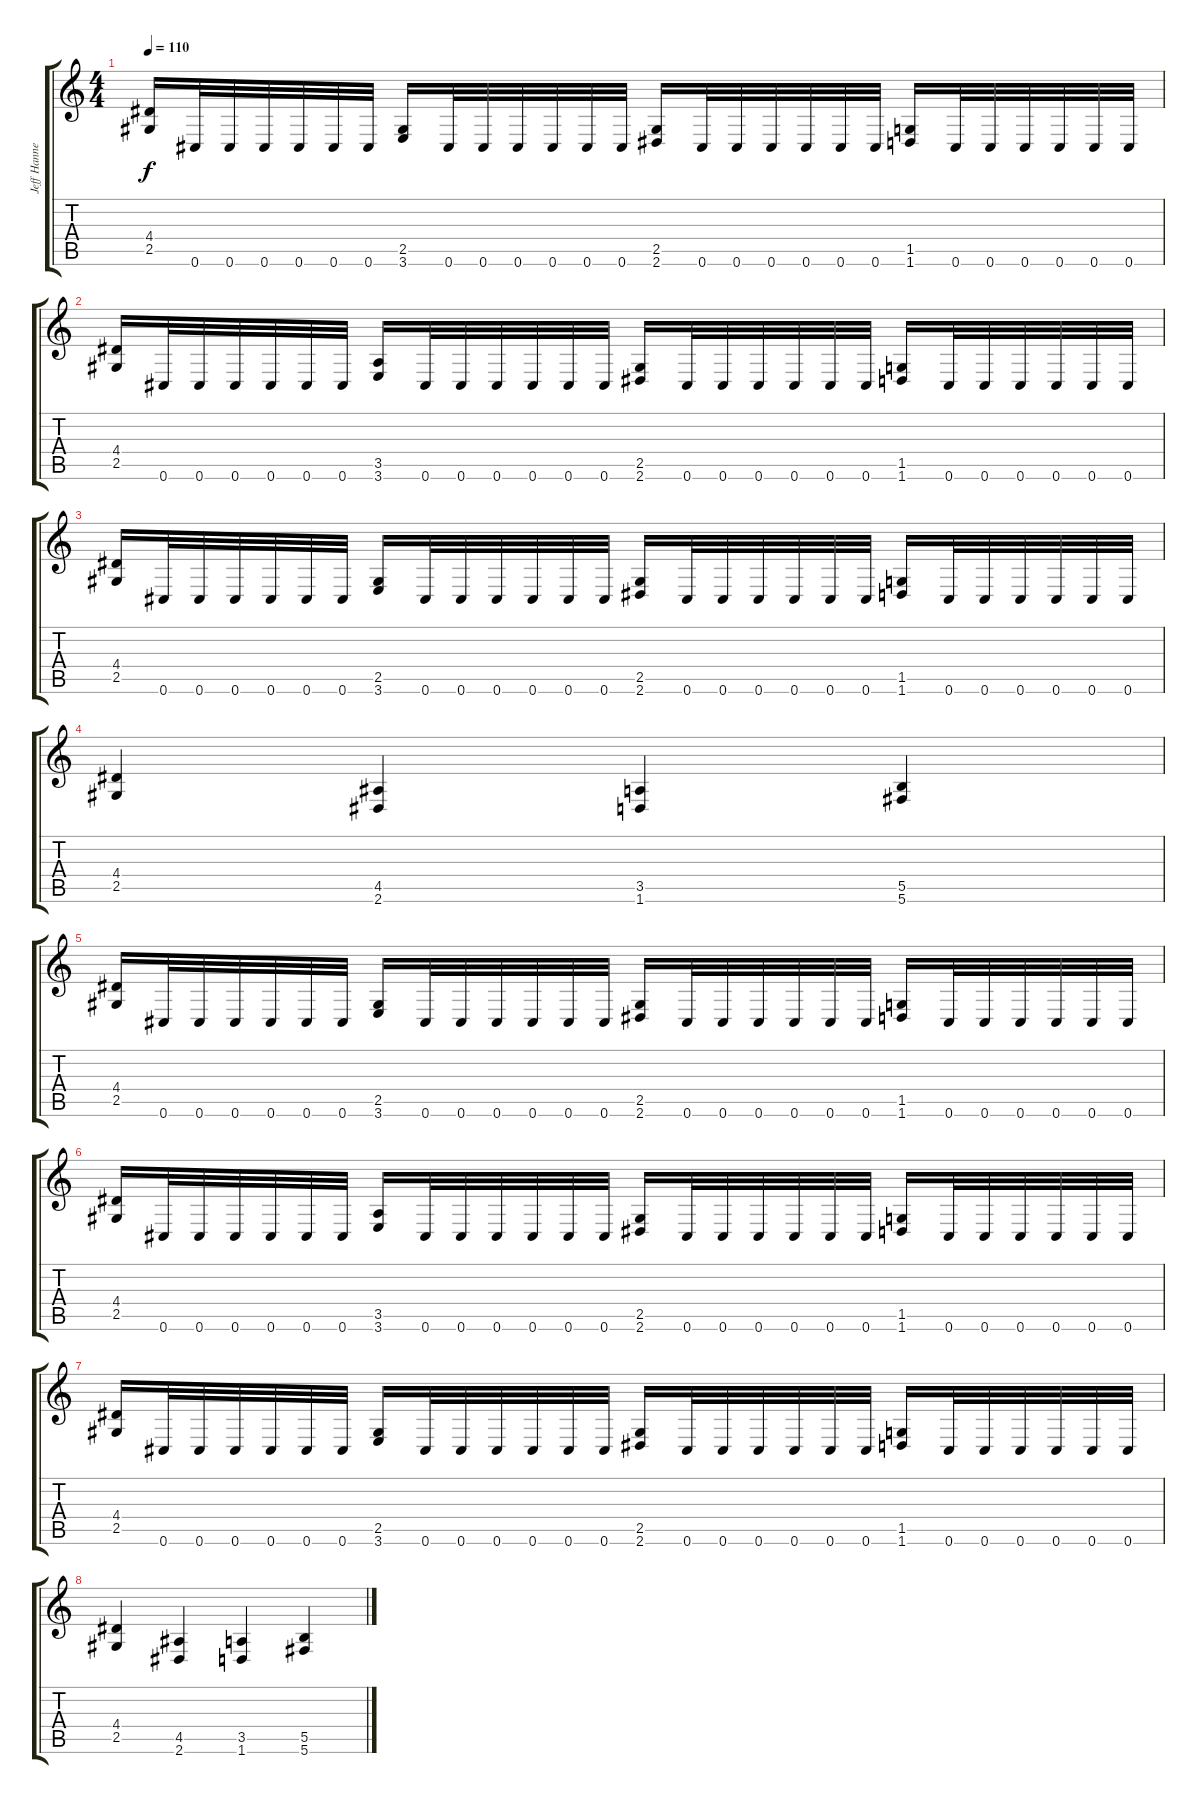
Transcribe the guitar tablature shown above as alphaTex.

\track ("Jeff Hanneman" "Jeff Hanne") {instrument distortionguitar}
\staff {score tabs}
\tuning (Db4 Ab3 E3 B2 Gb2 Db2) {hide}
\ts (4 4)
\tempo 110
\clef g2
\ks c
(4.4 2.5).16{dy f} 0.6.32 0.6.32 0.6.32 0.6.32 0.6.32 0.6.32 (2.5 3.6).16 0.6.32 0.6.32 0.6.32 0.6.32 0.6.32 0.6.32 (2.5 2.6).16 0.6.32 0.6.32 0.6.32 0.6.32 0.6.32 0.6.32 (1.5 1.6).16 0.6.32 0.6.32 0.6.32 0.6.32 0.6.32 0.6.32 |
(4.4 2.5).16 0.6.32 0.6.32 0.6.32 0.6.32 0.6.32 0.6.32 (3.5 3.6).16 0.6.32 0.6.32 0.6.32 0.6.32 0.6.32 0.6.32 (2.5 2.6).16 0.6.32 0.6.32 0.6.32 0.6.32 0.6.32 0.6.32 (1.5 1.6).16 0.6.32 0.6.32 0.6.32 0.6.32 0.6.32 0.6.32 |
(4.4 2.5).16 0.6.32 0.6.32 0.6.32 0.6.32 0.6.32 0.6.32 (2.5 3.6).16 0.6.32 0.6.32 0.6.32 0.6.32 0.6.32 0.6.32 (2.5 2.6).16 0.6.32 0.6.32 0.6.32 0.6.32 0.6.32 0.6.32 (1.5 1.6).16 0.6.32 0.6.32 0.6.32 0.6.32 0.6.32 0.6.32 |
(4.4 2.5).4 (4.5 2.6).4 (3.5 1.6).4 (5.5 5.6).4 |
(4.4 2.5).16 0.6.32 0.6.32 0.6.32 0.6.32 0.6.32 0.6.32 (2.5 3.6).16 0.6.32 0.6.32 0.6.32 0.6.32 0.6.32 0.6.32 (2.5 2.6).16 0.6.32 0.6.32 0.6.32 0.6.32 0.6.32 0.6.32 (1.5 1.6).16 0.6.32 0.6.32 0.6.32 0.6.32 0.6.32 0.6.32 |
(4.4 2.5).16 0.6.32 0.6.32 0.6.32 0.6.32 0.6.32 0.6.32 (3.5 3.6).16 0.6.32 0.6.32 0.6.32 0.6.32 0.6.32 0.6.32 (2.5 2.6).16 0.6.32 0.6.32 0.6.32 0.6.32 0.6.32 0.6.32 (1.5 1.6).16 0.6.32 0.6.32 0.6.32 0.6.32 0.6.32 0.6.32 |
(4.4 2.5).16 0.6.32 0.6.32 0.6.32 0.6.32 0.6.32 0.6.32 (2.5 3.6).16 0.6.32 0.6.32 0.6.32 0.6.32 0.6.32 0.6.32 (2.5 2.6).16 0.6.32 0.6.32 0.6.32 0.6.32 0.6.32 0.6.32 (1.5 1.6).16 0.6.32 0.6.32 0.6.32 0.6.32 0.6.32 0.6.32 |
(4.4 2.5).4 (4.5 2.6).4 (3.5 1.6).4 (5.5 5.6).4
